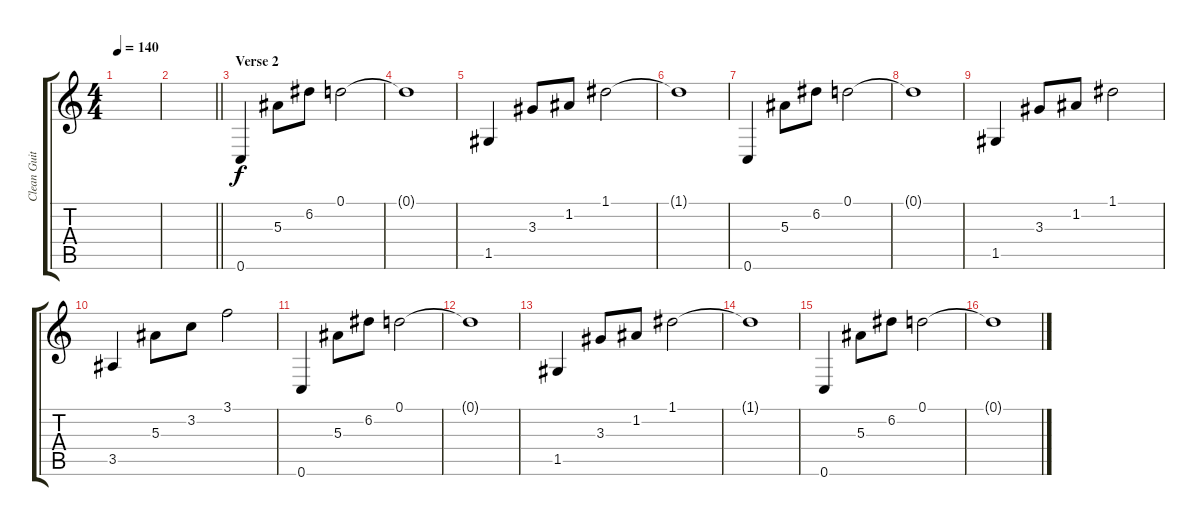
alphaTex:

\track ("Clean Guitar" "Clean Guit") {instrument electricguitarclean}
\staff {score tabs}
\tuning (D4 A3 F3 C3 G2 C2) {hide}
\ts (4 4)
\tempo 140
\clef g2
\ks c
|
\barLineRight lightlight
|
\section ("" "Verse 2")
0.6.4 5.3.8 6.2.8 0.1.2 |
0.1{t}.1 |
1.5.4 3.3.8 1.2.8 1.1.2 |
1.1{t}.1 |
0.6.4 5.3.8 6.2.8 0.1.2 |
0.1{t}.1 |
1.5.4 3.3.8 1.2.8 1.1.2 |
3.5.4 5.3.8 3.2.8 3.1.2 |
0.6.4 5.3.8 6.2.8 0.1.2 |
0.1{t}.1 |
1.5.4 3.3.8 1.2.8 1.1.2 |
1.1{t}.1 |
0.6.4 5.3.8 6.2.8 0.1.2 |
0.1{t}.1
